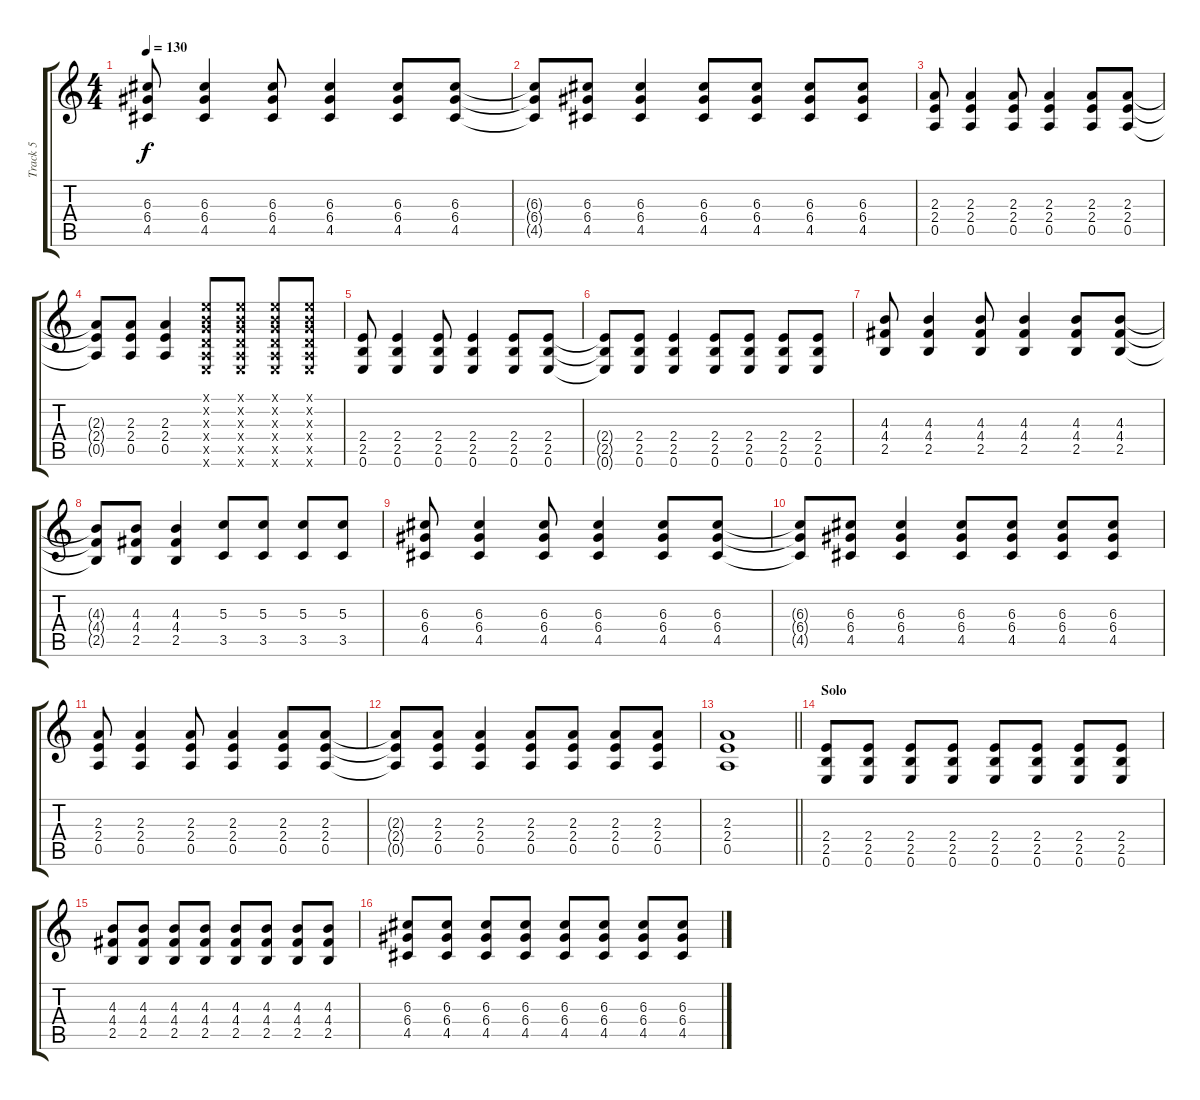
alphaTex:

\track ("Track 5" "Track 5") {instrument overdrivenguitar}
\staff {score tabs}
\tuning (E4 B3 G3 D3 A2 E2) {hide}
\ts (4 4)
\tempo 130
\clef g2
\ks c
(6.3 6.4 4.5).8{dy f} (6.3 6.4 4.5).4 (6.3 6.4 4.5).8 (6.3 6.4 4.5).4 (6.3 6.4 4.5).8 (6.3 6.4 4.5).8 |
(6.3{t} 6.4{t} 4.5{t}).8 (6.3 6.4 4.5).8 (6.3 6.4 4.5).4 (6.3 6.4 4.5).8 (6.3 6.4 4.5).8 (6.3 6.4 4.5).8 (6.3 6.4 4.5).8 |
(2.3 2.4 0.5).8 (2.3 2.4 0.5).4 (2.3 2.4 0.5).8 (2.3 2.4 0.5).4 (2.3 2.4 0.5).8 (2.3 2.4 0.5).8 |
(2.3{t} 2.4{t} 0.5{t}).8 (2.3 2.4 0.5).8 (2.3 2.4 0.5).4 (0.1{x} 0.2{x} 0.3{x} 0.4{x} 0.5{x} 0.6{x}).8 (0.1{x} 0.2{x} 0.3{x} 0.4{x} 0.5{x} 0.6{x}).8 (0.1{x} 0.2{x} 0.3{x} 0.4{x} 0.5{x} 0.6{x}).8 (0.1{x} 0.2{x} 0.3{x} 0.4{x} 0.5{x} 0.6{x}).8 |
(2.4 2.5 0.6).8 (2.4 2.5 0.6).4 (2.4 2.5 0.6).8 (2.4 2.5 0.6).4 (2.4 2.5 0.6).8 (2.4 2.5 0.6).8 |
(2.4{t} 2.5{t} 0.6{t}).8 (2.4 2.5 0.6).8 (2.4 2.5 0.6).4 (2.4 2.5 0.6).8 (2.4 2.5 0.6).8 (2.4 2.5 0.6).8 (2.4 2.5 0.6).8 |
(4.3 4.4 2.5).8 (4.3 4.4 2.5).4 (4.3 4.4 2.5).8 (4.3 4.4 2.5).4 (4.3 4.4 2.5).8 (4.3 4.4 2.5).8 |
(4.3{t} 4.4{t} 2.5{t}).8 (4.3 4.4 2.5).8 (4.3 4.4 2.5).4 (5.3 3.5).8 (5.3 3.5).8 (5.3 3.5).8 (5.3 3.5).8 |
(6.3 6.4 4.5).8 (6.3 6.4 4.5).4 (6.3 6.4 4.5).8 (6.3 6.4 4.5).4 (6.3 6.4 4.5).8 (6.3 6.4 4.5).8 |
(6.3{t} 6.4{t} 4.5{t}).8 (6.3 6.4 4.5).8 (6.3 6.4 4.5).4 (6.3 6.4 4.5).8 (6.3 6.4 4.5).8 (6.3 6.4 4.5).8 (6.3 6.4 4.5).8 |
(2.3 2.4 0.5).8 (2.3 2.4 0.5).4 (2.3 2.4 0.5).8 (2.3 2.4 0.5).4 (2.3 2.4 0.5).8 (2.3 2.4 0.5).8 |
(2.3{t} 2.4{t} 0.5{t}).8 (2.3 2.4 0.5).8 (2.3 2.4 0.5).4 (2.3 2.4 0.5).8 (2.3 2.4 0.5).8 (2.3 2.4 0.5).8 (2.3 2.4 0.5).8 |
\barLineRight lightlight
(2.3 2.4 0.5).1 |
\section ("" "Solo")
(2.4 2.5 0.6).8 (2.4 2.5 0.6).8 (2.4 2.5 0.6).8 (2.4 2.5 0.6).8 (2.4 2.5 0.6).8 (2.4 2.5 0.6).8 (2.4 2.5 0.6).8 (2.4 2.5 0.6).8 |
(4.3 4.4 2.5).8 (4.3 4.4 2.5).8 (4.3 4.4 2.5).8 (4.3 4.4 2.5).8 (4.3 4.4 2.5).8 (4.3 4.4 2.5).8 (4.3 4.4 2.5).8 (4.3 4.4 2.5).8 |
(6.3 6.4 4.5).8 (6.3 6.4 4.5).8 (6.3 6.4 4.5).8 (6.3 6.4 4.5).8 (6.3 6.4 4.5).8 (6.3 6.4 4.5).8 (6.3 6.4 4.5).8 (6.3 6.4 4.5).8
